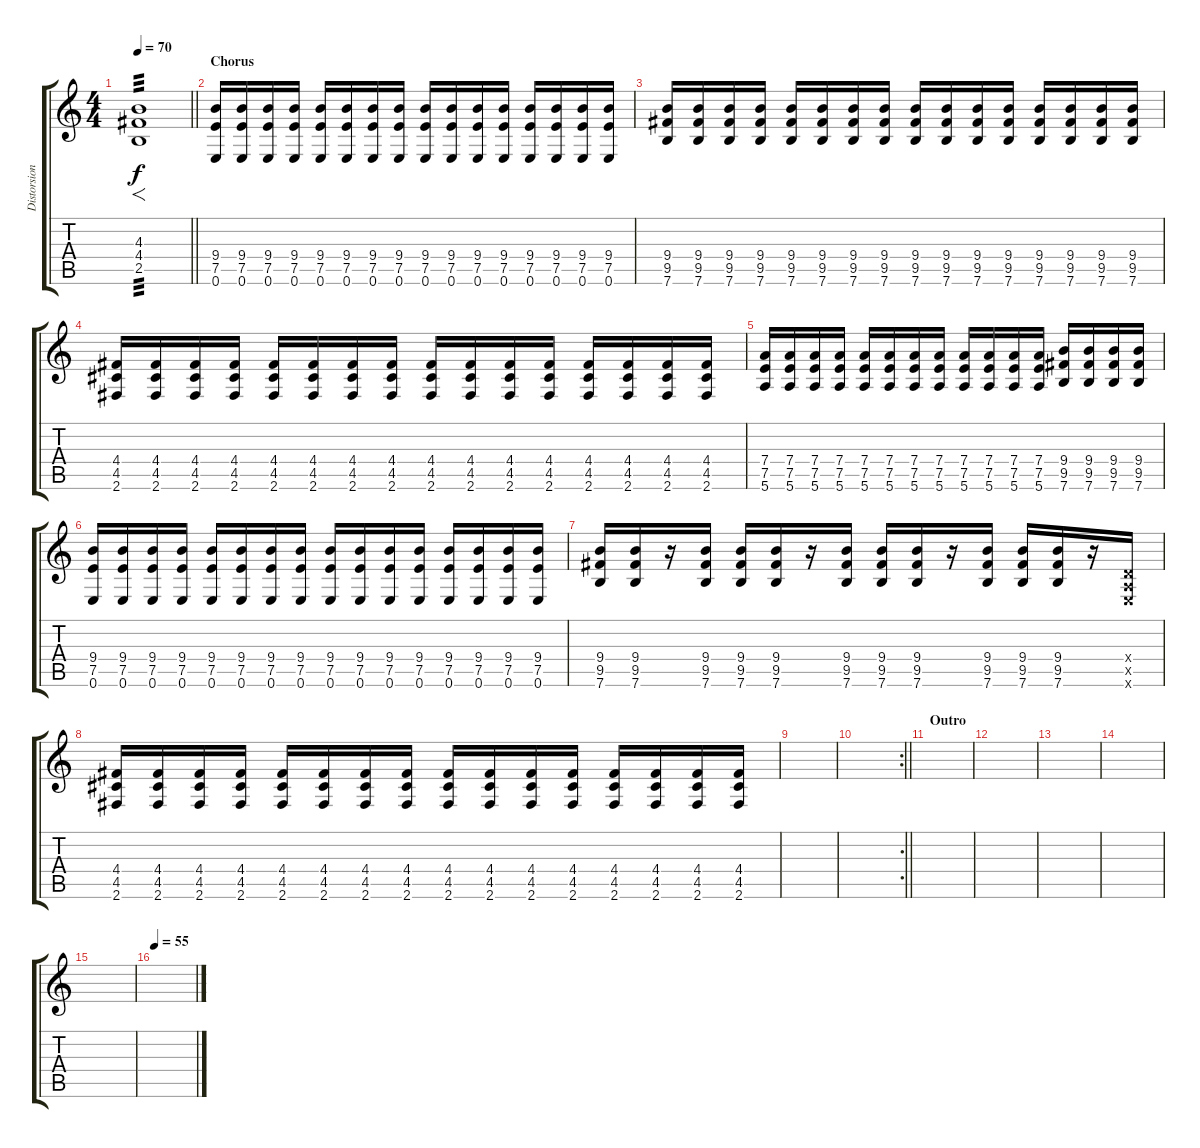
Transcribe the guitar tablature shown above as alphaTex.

\track ("Distorsion Guitar" "Distorsion") {instrument overdrivenguitar}
\staff {score tabs}
\tuning (E4 B3 G3 D3 A2 E2) {hide}
\ts (4 4)
\tempo 70
\clef g2
\barLineRight lightlight
\ks c
(4.3 4.4 2.5).1{f tp 3 dy f} |
\section ("" "Chorus")
(9.4 7.5 0.6).16 (9.4 7.5 0.6).16 (9.4 7.5 0.6).16 (9.4 7.5 0.6).16 (9.4 7.5 0.6).16 (9.4 7.5 0.6).16 (9.4 7.5 0.6).16 (9.4 7.5 0.6).16 (9.4 7.5 0.6).16 (9.4 7.5 0.6).16 (9.4 7.5 0.6).16 (9.4 7.5 0.6).16 (9.4 7.5 0.6).16 (9.4 7.5 0.6).16 (9.4 7.5 0.6).16 (9.4 7.5 0.6).16 |
(9.4 9.5 7.6).16 (9.4 9.5 7.6).16 (9.4 9.5 7.6).16 (9.4 9.5 7.6).16 (9.4 9.5 7.6).16 (9.4 9.5 7.6).16 (9.4 9.5 7.6).16 (9.4 9.5 7.6).16 (9.4 9.5 7.6).16 (9.4 9.5 7.6).16 (9.4 9.5 7.6).16 (9.4 9.5 7.6).16 (9.4 9.5 7.6).16 (9.4 9.5 7.6).16 (9.4 9.5 7.6).16 (9.4 9.5 7.6).16 |
(4.4 4.5 2.6).16 (4.4 4.5 2.6).16 (4.4 4.5 2.6).16 (4.4 4.5 2.6).16 (4.4 4.5 2.6).16 (4.4 4.5 2.6).16 (4.4 4.5 2.6).16 (4.4 4.5 2.6).16 (4.4 4.5 2.6).16 (4.4 4.5 2.6).16 (4.4 4.5 2.6).16 (4.4 4.5 2.6).16 (4.4 4.5 2.6).16 (4.4 4.5 2.6).16 (4.4 4.5 2.6).16 (4.4 4.5 2.6).16 |
(7.4 7.5 5.6).16 (7.4 7.5 5.6).16 (7.4 7.5 5.6).16 (7.4 7.5 5.6).16 (7.4 7.5 5.6).16 (7.4 7.5 5.6).16 (7.4 7.5 5.6).16 (7.4 7.5 5.6).16 (7.4 7.5 5.6).16 (7.4 7.5 5.6).16 (7.4 7.5 5.6).16 (7.4 7.5 5.6).16 (9.4 9.5 7.6).16 (9.4 9.5 7.6).16 (9.4 9.5 7.6).16 (9.4 9.5 7.6).16 |
(9.4 7.5 0.6).16 (9.4 7.5 0.6).16 (9.4 7.5 0.6).16 (9.4 7.5 0.6).16 (9.4 7.5 0.6).16 (9.4 7.5 0.6).16 (9.4 7.5 0.6).16 (9.4 7.5 0.6).16 (9.4 7.5 0.6).16 (9.4 7.5 0.6).16 (9.4 7.5 0.6).16 (9.4 7.5 0.6).16 (9.4 7.5 0.6).16 (9.4 7.5 0.6).16 (9.4 7.5 0.6).16 (9.4 7.5 0.6).16 |
(9.4 9.5 7.6).16 (9.4 9.5 7.6).16 r.16 (9.4 9.5 7.6).16 (9.4 9.5 7.6).16 (9.4 9.5 7.6).16 r.16 (9.4 9.5 7.6).16 (9.4 9.5 7.6).16 (9.4 9.5 7.6).16 r.16 (9.4 9.5 7.6).16 (9.4 9.5 7.6).16 (9.4 9.5 7.6).16 r.16 (0.4{x} 0.5{x} 0.6{x}).16 |
(4.4 4.5 2.6).16 (4.4 4.5 2.6).16 (4.4 4.5 2.6).16 (4.4 4.5 2.6).16 (4.4 4.5 2.6).16 (4.4 4.5 2.6).16 (4.4 4.5 2.6).16 (4.4 4.5 2.6).16 (4.4 4.5 2.6).16 (4.4 4.5 2.6).16 (4.4 4.5 2.6).16 (4.4 4.5 2.6).16 (4.4 4.5 2.6).16 (4.4 4.5 2.6).16 (4.4 4.5 2.6).16 (4.4 4.5 2.6).16 |
|
\rc 2
\barLineRight lightlight
|
\section ("" "Outro")
|
|
|
|
|
\tempo 55
